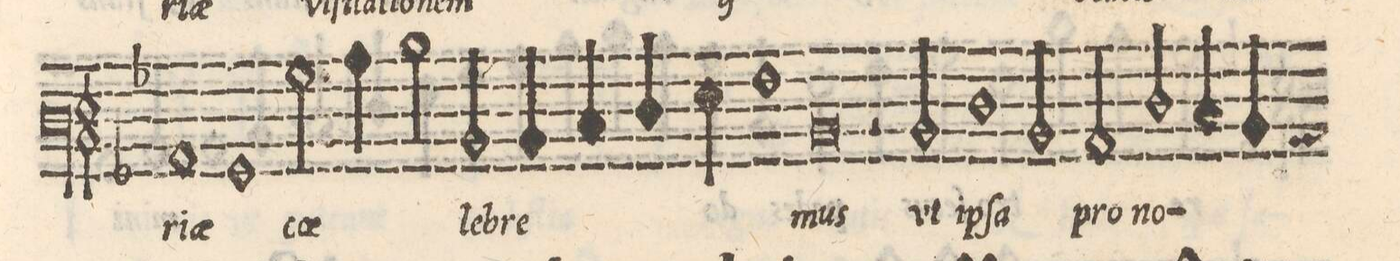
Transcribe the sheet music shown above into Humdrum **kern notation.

**kern	**text
*I"BASSVS	*
*clefF3	*
*k[b-]	*
*met(C|)	*
*M2/1	*
1C	-ri-
=25-	=25-
1BB-	-ae
2.B-\	coe-
4c\	.
=26-	=26-
2d\	.
2D/	-le-
4D/	-bre-
4Eny/	.
4F/	.
4G\	.
=27-	=27-
1A	.
0D	-mus
=28-	=28-
2r	.
2D/	vt
=29-	=29-
1F	ip-
2D/	-ſa
2C/	pro
=30-	=30-
2F/	no-
4E/	.
4D/	.
*custos:C	*
*-	*-
